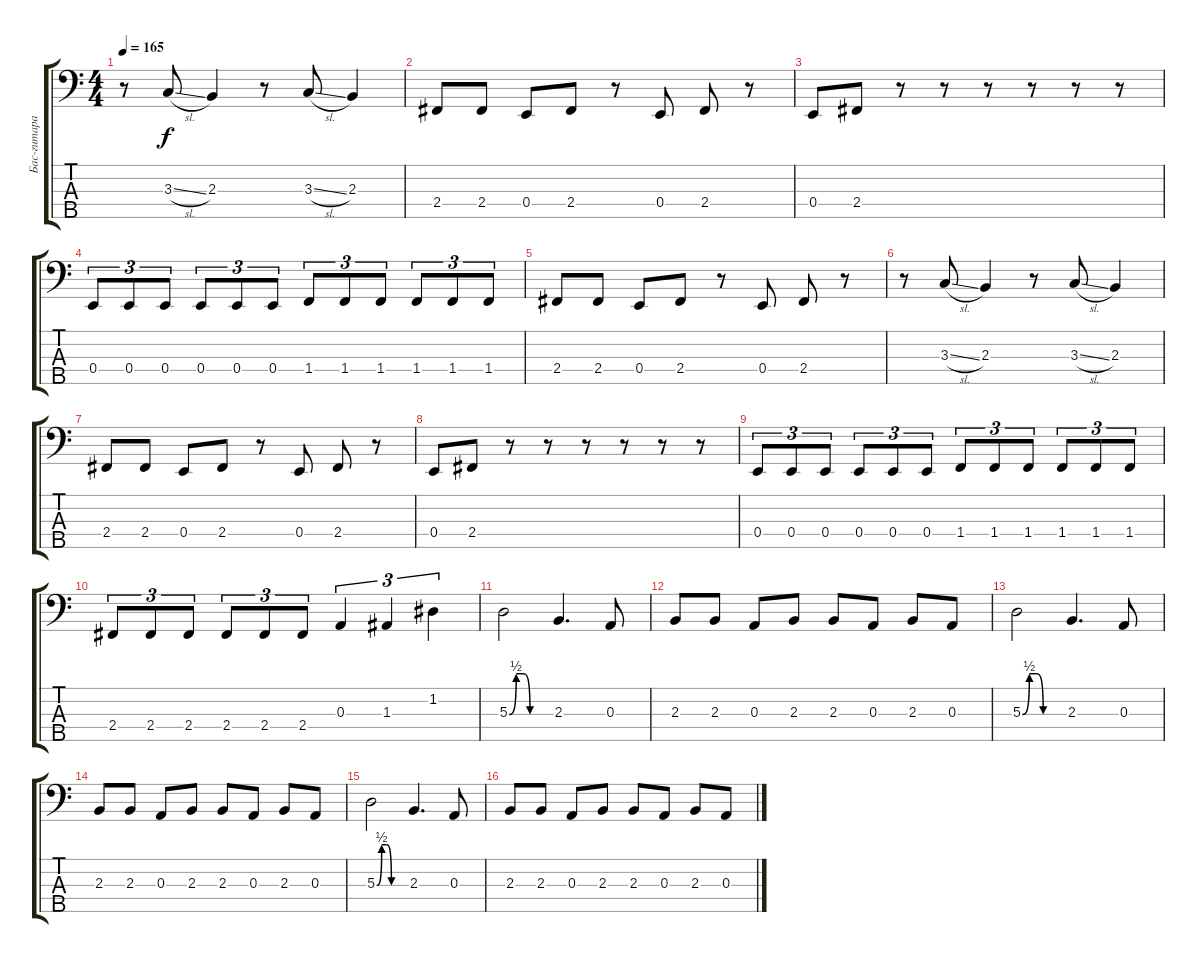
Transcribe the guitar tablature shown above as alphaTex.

\track ("Бас-гитара" "Бас-гитара") {instrument electricbassfinger}
\staff {score tabs}
\tuning (G2 D2 A1 E1 B0) {hide}
\ts (4 4)
\tempo 165
\clef f4
\ks c
r.8{dy f} 3.3{sl}.8 2.3.4 r.8 3.3{sl}.8 2.3.4 |
2.4.8 2.4.8 0.4.8 2.4.8 r.8 0.4.8 2.4.8 r.8 |
0.4.8 2.4.8 r.8 r.8 r.8 r.8 r.8 r.8 |
0.4.8{tu (3 2)} 0.4.8{tu (3 2)} 0.4.8{tu (3 2)} 0.4.8{tu (3 2)} 0.4.8{tu (3 2)} 0.4.8{tu (3 2)} 1.4.8{tu (3 2)} 1.4.8{tu (3 2)} 1.4.8{tu (3 2)} 1.4.8{tu (3 2)} 1.4.8{tu (3 2)} 1.4.8{tu (3 2)} |
2.4.8 2.4.8 0.4.8 2.4.8 r.8 0.4.8 2.4.8 r.8 |
r.8 3.3{sl}.8 2.3.4 r.8 3.3{sl}.8 2.3.4 |
2.4.8 2.4.8 0.4.8 2.4.8 r.8 0.4.8 2.4.8 r.8 |
0.4.8 2.4.8 r.8 r.8 r.8 r.8 r.8 r.8 |
0.4.8{tu (3 2)} 0.4.8{tu (3 2)} 0.4.8{tu (3 2)} 0.4.8{tu (3 2)} 0.4.8{tu (3 2)} 0.4.8{tu (3 2)} 1.4.8{tu (3 2)} 1.4.8{tu (3 2)} 1.4.8{tu (3 2)} 1.4.8{tu (3 2)} 1.4.8{tu (3 2)} 1.4.8{tu (3 2)} |
2.4.8{tu (3 2)} 2.4.8{tu (3 2)} 2.4.8{tu (3 2)} 2.4.8{tu (3 2)} 2.4.8{tu (3 2)} 2.4.8{tu (3 2)} 0.3.4{tu (3 2)} 1.3.4{tu (3 2)} 1.2.4{tu (3 2)} |
5.3{be (custom 0 0 10 2 20 2 30 0 60 0)}.2 2.3.4{d} 0.3.8 |
2.3.8 2.3.8 0.3.8 2.3.8 2.3.8 0.3.8 2.3.8 0.3.8 |
5.3{be (custom 0 0 10 2 20 2 30 0 60 0)}.2 2.3.4{d} 0.3.8 |
2.3.8 2.3.8 0.3.8 2.3.8 2.3.8 0.3.8 2.3.8 0.3.8 |
5.3{be (custom 0 0 10 2 20 2 30 0 60 0)}.2 2.3.4{d} 0.3.8 |
2.3.8 2.3.8 0.3.8 2.3.8 2.3.8 0.3.8 2.3.8 0.3.8
